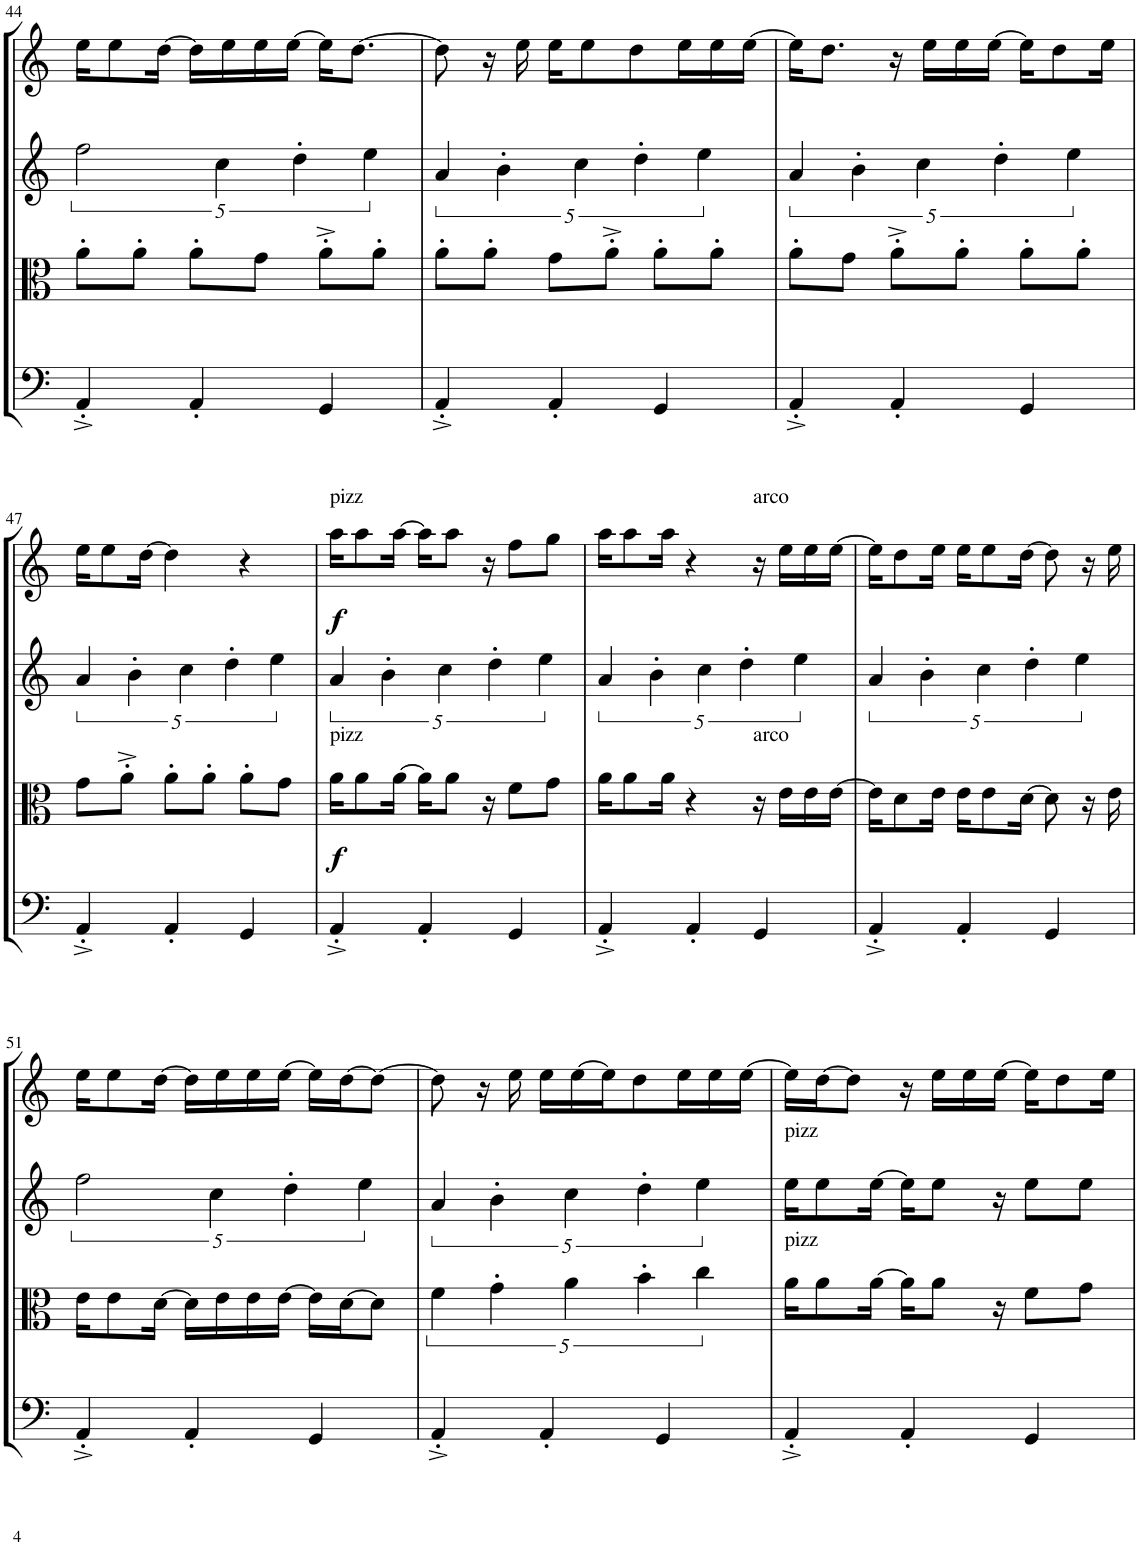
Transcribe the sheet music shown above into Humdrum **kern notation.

**kern	**kern	**dynam	**kern	**kern	**dynam
*part4	*part3	*part3	*part2	*part1	*part1
*staff4	*staff3	*staff3	*staff2	*staff1	*staff1
*I"Violoncello	*I"Viola	*	*I"Violin II	*I"Violin I	*
*I'Vc	*I'Vla	*	*I'Vln	*I'Vln	*
!!LO:PB:g=z
*clefF4	*clefC3	*	*clefG2	*clefG2	*
*k[]	*k[]	*	*k[]	*k[]	*
*M3/4	*M3/4	*	*M3/4	*M3/4	*
=44	=44	=44	=44	=44	=44
4AA'^/	8a'\L	.	10%3ff\	16ee\KL	.
.	.	.	.	8ee\	.
.	8a'\J	.	.	.	.
.	.	.	.	[16dd\Jk	.
4AA'/	8a'\L	.	.	16dd\LL]	.
.	.	.	20%3cc\	.	.
.	.	.	.	16ee\	.
.	8g\J	.	.	16ee\	.
.	.	.	.	[16ee\JJ	.
.	.	.	20%3dd'\	.	.
4GG/	8a'^\L	.	.	16ee\KL]	.
.	.	.	.	[8.dd\J	.
.	.	.	20%3ee\	.	.
.	8a'\J	.	.	.	.
=45	=45	=45	=45	=45	=45
4AA'^/	8a'\L	.	20%3a/	8dd\]	.
.	8a'\J	.	.	16r	.
.	.	.	20%3b'\	.	.
.	.	.	.	16ee\	.
4AA'/	8g\L	.	.	16ee\KL	.
.	.	.	20%3cc\	.	.
.	.	.	.	8ee\	.
.	8a'^\J	.	.	.	.
.	.	.	.	8dd\	.
.	.	.	20%3dd'\	.	.
4GG/	8a'\L	.	.	.	.
.	.	.	.	16ee\L	.
.	.	.	20%3ee\	.	.
.	8a'\J	.	.	16ee\	.
.	.	.	.	[16ee\JJ	.
=46	=46	=46	=46	=46	=46
4AA'^/	8a'\L	.	20%3a/	16ee\KL]	.
.	.	.	.	8.dd\J	.
.	8g\J	.	.	.	.
.	.	.	20%3b'\	.	.
4AA'/	8a'^\L	.	.	16r	.
.	.	.	20%3cc\	.	.
.	.	.	.	16ee\LL	.
.	8a'\J	.	.	16ee\	.
.	.	.	.	[16ee\JJ	.
.	.	.	20%3dd'\	.	.
4GG/	8a'\L	.	.	16ee\KL]	.
.	.	.	.	8dd\	.
.	.	.	20%3ee\	.	.
.	8a'\J	.	.	.	.
.	.	.	.	16ee\Jk	.
!!LO:LB:g=z
=47	=47	=47	=47	=47	=47
4AA'^/	8g\L	.	20%3a/	16ee\KL	.
.	.	.	.	8ee\	.
.	8a'^\J	.	.	.	.
.	.	.	20%3b'\	.	.
.	.	.	.	[16dd\Jk	.
4AA'/	8a'\L	.	.	4dd\]	.
.	.	.	20%3cc\	.	.
.	8a'\J	.	.	.	.
.	.	.	20%3dd'\	.	.
4GG/	8a'\L	.	.	4r	.
.	.	.	20%3ee\	.	.
.	8g\J	.	.	.	.
=48	=48	=48	=48	=48	=48
!	!	!	!	!LO:TX:a:t=pizz	!
!	!LO:TX:a:t=pizz	!	!	!	!
!	!	!LO:DY:b	!	!	!LO:DY:b
4AA'^/	16a\KL	f	20%3a/	16aa\KL	f
.	8a\	.	.	8aa\	.
.	.	.	20%3b'\	.	.
.	[16a\Jk	.	.	[16aa\Jk	.
4AA'/	16a\KL]	.	.	16aa\KL]	.
.	.	.	20%3cc\	.	.
.	8a\J	.	.	8aa\J	.
.	16r	.	.	16r	.
.	.	.	20%3dd'\	.	.
4GG/	8f\L	.	.	8ff\L	.
.	.	.	20%3ee\	.	.
.	8g\J	.	.	8gg\J	.
=49	=49	=49	=49	=49	=49
4AA'^/	16a\KL	.	20%3a/	16aa\KL	.
.	8a\	.	.	8aa\	.
.	.	.	20%3b'\	.	.
.	16a\Jk	.	.	16aa\Jk	.
4AA'/	4r	.	.	4r	.
.	.	.	20%3cc\	.	.
.	.	.	20%3dd'\	.	.
!	!	!	!	!LO:TX:a:t=arco	!
!	!LO:TX:a:t=arco	!	!	!	!
4GG/	16r	.	.	16r	.
.	16e\LL	.	.	16ee\LL	.
.	.	.	20%3ee\	.	.
.	16e\	.	.	16ee\	.
.	[16e\JJ	.	.	[16ee\JJ	.
=50	=50	=50	=50	=50	=50
4AA'^/	16e\KL]	.	20%3a/	16ee\KL]	.
.	8d\	.	.	8dd\	.
.	.	.	20%3b'\	.	.
.	16e\Jk	.	.	16ee\Jk	.
4AA'/	16e\KL	.	.	16ee\KL	.
.	.	.	20%3cc\	.	.
.	8e\	.	.	8ee\	.
.	[16d\Jk	.	.	[16dd\Jk	.
.	.	.	20%3dd'\	.	.
4GG/	8d\]	.	.	8dd\]	.
.	.	.	20%3ee\	.	.
.	16r	.	.	16r	.
.	16e\	.	.	16ee\	.
!!LO:LB:g=z
=51	=51	=51	=51	=51	=51
4AA'^/	16e\KL	.	10%3ff\	16ee\KL	.
.	8e\	.	.	8ee\	.
.	[16d\Jk	.	.	[16dd\Jk	.
4AA'/	16d\LL]	.	.	16dd\LL]	.
.	.	.	20%3cc\	.	.
.	16e\	.	.	16ee\	.
.	16e\	.	.	16ee\	.
.	[16e\JJ	.	.	[16ee\JJ	.
.	.	.	20%3dd'\	.	.
4GG/	16e\LL]	.	.	16ee\LL]	.
.	[16d\J	.	.	[16dd\J	.
.	.	.	20%3ee\	.	.
.	8d\J]	.	.	8dd\J_	.
=52	=52	=52	=52	=52	=52
4AA'^/	20%3f\	.	20%3a/	8dd\]	.
.	.	.	.	16r	.
.	20%3g'\	.	20%3b'\	.	.
.	.	.	.	16ee\	.
4AA'/	.	.	.	16ee\LL	.
.	20%3a\	.	20%3cc\	.	.
.	.	.	.	[16ee\	.
.	.	.	.	16ee\J]	.
.	.	.	.	8dd\	.
.	20%3b'\	.	20%3dd'\	.	.
4GG/	.	.	.	.	.
.	.	.	.	16ee\L	.
.	20%3cc\	.	20%3ee\	.	.
.	.	.	.	16ee\	.
.	.	.	.	[16ee\JJ	.
=53	=53	=53	=53	=53	=53
!	!	!	!LO:TX:a:t=pizz	!	!
!	!LO:TX:a:t=pizz	!	!	!	!
4AA'^/	16a\KL	.	16ee\KL	16ee\LL]	.
.	8a\	.	8ee\	[16dd\J	.
.	.	.	.	8dd\J]	.
.	[16a\Jk	.	[16ee\Jk	.	.
4AA'/	16a\KL]	.	16ee\KL]	16r	.
.	8a\J	.	8ee\J	16ee\LL	.
.	.	.	.	16ee\	.
.	16r	.	16r	[16ee\JJ	.
4GG/	8f\L	.	8ee\L	16ee\KL]	.
.	.	.	.	8dd\	.
.	8g\J	.	8ee\J	.	.
.	.	.	.	16ee\Jk	.
=	=	=	=	=	=
*-	*-	*-	*-	*-	*-
